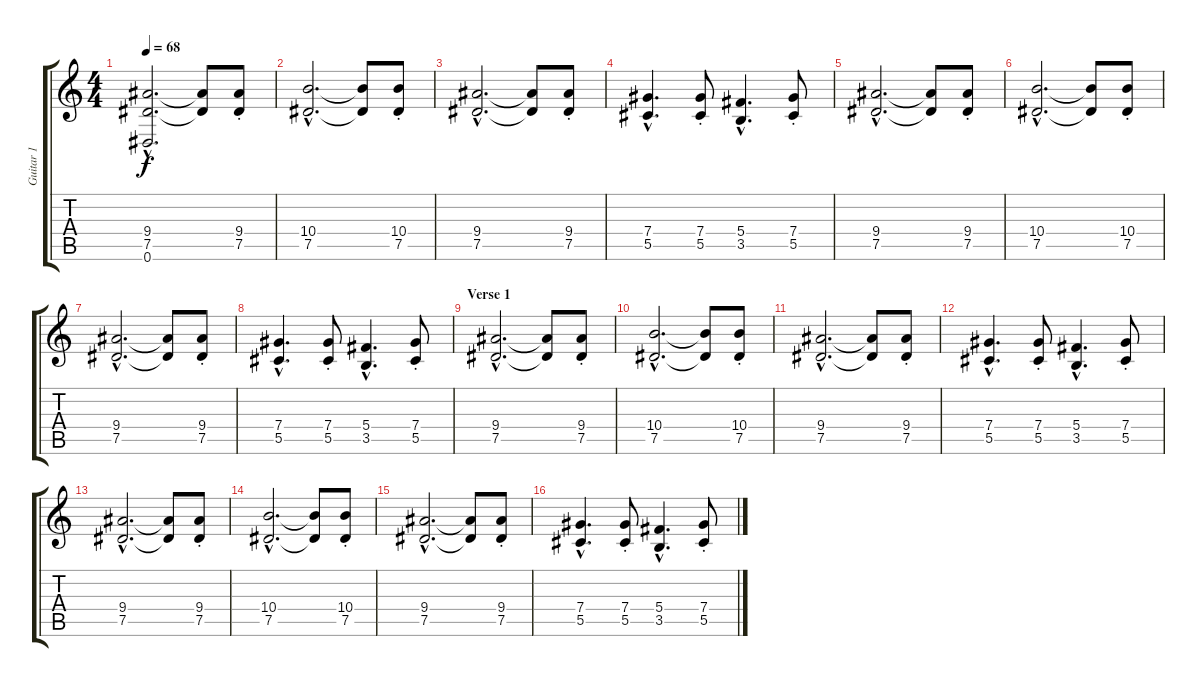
\track ("Guitar 1" "Guitar 1") {instrument distortionguitar}
\staff {score tabs}
\tuning (Eb4 Bb3 Gb3 Db3 Ab2 Eb2) {hide}
\ts (4 4)
\tempo 68
\clef g2
\ks c
(9.4{hac} 7.5{hac} 0.6{hac}).2{d dy f instrument distortionguitar} (9.4{t} 7.5{t}).8 (9.4{st} 7.5{st}).8 |
(10.4{hac} 7.5{hac}).2{d} (10.4{t} 7.5{t}).8 (10.4{st} 7.5{st}).8 |
(9.4{hac} 7.5{hac}).2{d} (9.4{t} 7.5{t}).8 (9.4{st} 7.5{st}).8 |
(7.4{hac} 5.5{hac}).4{d} (7.4{st} 5.5{st}).8 (5.4{hac} 3.5{hac}).4{d} (7.4{st} 5.5{st}).8 |
(9.4{hac} 7.5{hac}).2{d} (9.4{t} 7.5{t}).8 (9.4{st} 7.5{st}).8 |
(10.4{hac} 7.5{hac}).2{d} (10.4{t} 7.5{t}).8 (10.4{st} 7.5{st}).8 |
(9.4{hac} 7.5{hac}).2{d} (9.4{t} 7.5{t}).8 (9.4{st} 7.5{st}).8 |
(7.4{hac} 5.5{hac}).4{d} (7.4{st} 5.5{st}).8 (5.4{hac} 3.5{hac}).4{d} (7.4{st} 5.5{st}).8 |
\section ("" "Verse 1")
(9.4{hac} 7.5{hac}).2{d} (9.4{t} 7.5{t}).8 (9.4{st} 7.5{st}).8 |
(10.4{hac} 7.5{hac}).2{d} (10.4{t} 7.5{t}).8 (10.4{st} 7.5{st}).8 |
(9.4{hac} 7.5{hac}).2{d} (9.4{t} 7.5{t}).8 (9.4{st} 7.5{st}).8 |
(7.4{hac} 5.5{hac}).4{d} (7.4{st} 5.5{st}).8 (5.4{hac} 3.5{hac}).4{d} (7.4{st} 5.5{st}).8 |
(9.4{hac} 7.5{hac}).2{d} (9.4{t} 7.5{t}).8 (9.4{st} 7.5{st}).8 |
(10.4{hac} 7.5{hac}).2{d} (10.4{t} 7.5{t}).8 (10.4{st} 7.5{st}).8 |
(9.4{hac} 7.5{hac}).2{d} (9.4{t} 7.5{t}).8 (9.4{st} 7.5{st}).8 |
(7.4{hac} 5.5{hac}).4{d} (7.4{st} 5.5{st}).8 (5.4{hac} 3.5{hac}).4{d} (7.4{st} 5.5{st}).8
